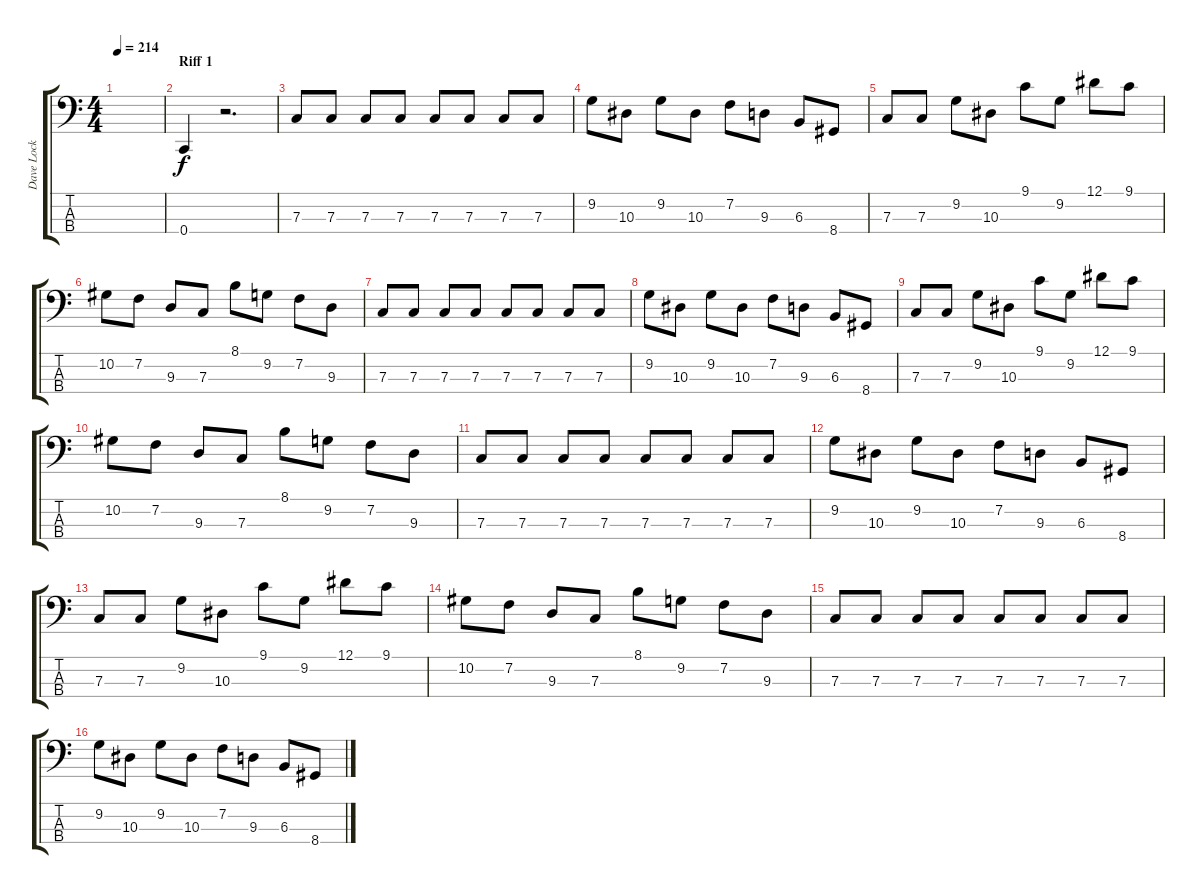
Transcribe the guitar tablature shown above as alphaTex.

\track ("Dave Lock (Bass)" "Dave Lock ") {instrument electricbassfinger}
\staff {score tabs}
\tuning (Eb2 Bb1 F1 C1) {hide}
\ts (4 4)
\tempo 214
\clef f4
\ks c
|
\section ("" "Riff 1")
0.4.4 r.2{d} |
7.3.8{volume 13} 7.3.8 7.3.8 7.3.8 7.3.8 7.3.8 7.3.8 7.3.8 |
9.2.8 10.3.8 9.2.8 10.3.8 7.2.8 9.3.8 6.3.8 8.4.8 |
7.3.8 7.3.8 9.2.8 10.3.8 9.1.8 9.2.8 12.1.8 9.1.8 |
10.2.8 7.2.8 9.3.8 7.3.8 8.1.8 9.2.8 7.2.8 9.3.8 |
7.3.8 7.3.8 7.3.8 7.3.8 7.3.8 7.3.8 7.3.8 7.3.8 |
9.2.8 10.3.8 9.2.8 10.3.8 7.2.8 9.3.8 6.3.8 8.4.8 |
7.3.8 7.3.8 9.2.8 10.3.8 9.1.8 9.2.8 12.1.8 9.1.8 |
10.2.8 7.2.8 9.3.8 7.3.8 8.1.8 9.2.8 7.2.8 9.3.8 |
7.3.8 7.3.8 7.3.8 7.3.8 7.3.8 7.3.8 7.3.8 7.3.8 |
9.2.8 10.3.8 9.2.8 10.3.8 7.2.8 9.3.8 6.3.8 8.4.8 |
7.3.8 7.3.8 9.2.8 10.3.8 9.1.8 9.2.8 12.1.8 9.1.8 |
10.2.8 7.2.8 9.3.8 7.3.8 8.1.8 9.2.8 7.2.8 9.3.8 |
7.3.8 7.3.8 7.3.8 7.3.8 7.3.8 7.3.8 7.3.8 7.3.8 |
9.2.8 10.3.8 9.2.8 10.3.8 7.2.8 9.3.8 6.3.8 8.4.8
